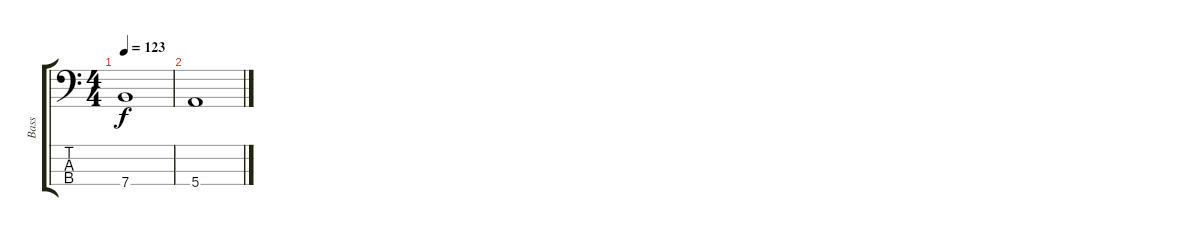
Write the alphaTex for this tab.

\track ("Bass" "Bass") {instrument electricbasspick}
\staff {score tabs}
\tuning (G2 D2 A1 E1) {hide}
\ts (4 4)
\tempo 123
\clef f4
\ks c
7.4.1{dy f} |
5.4.1
